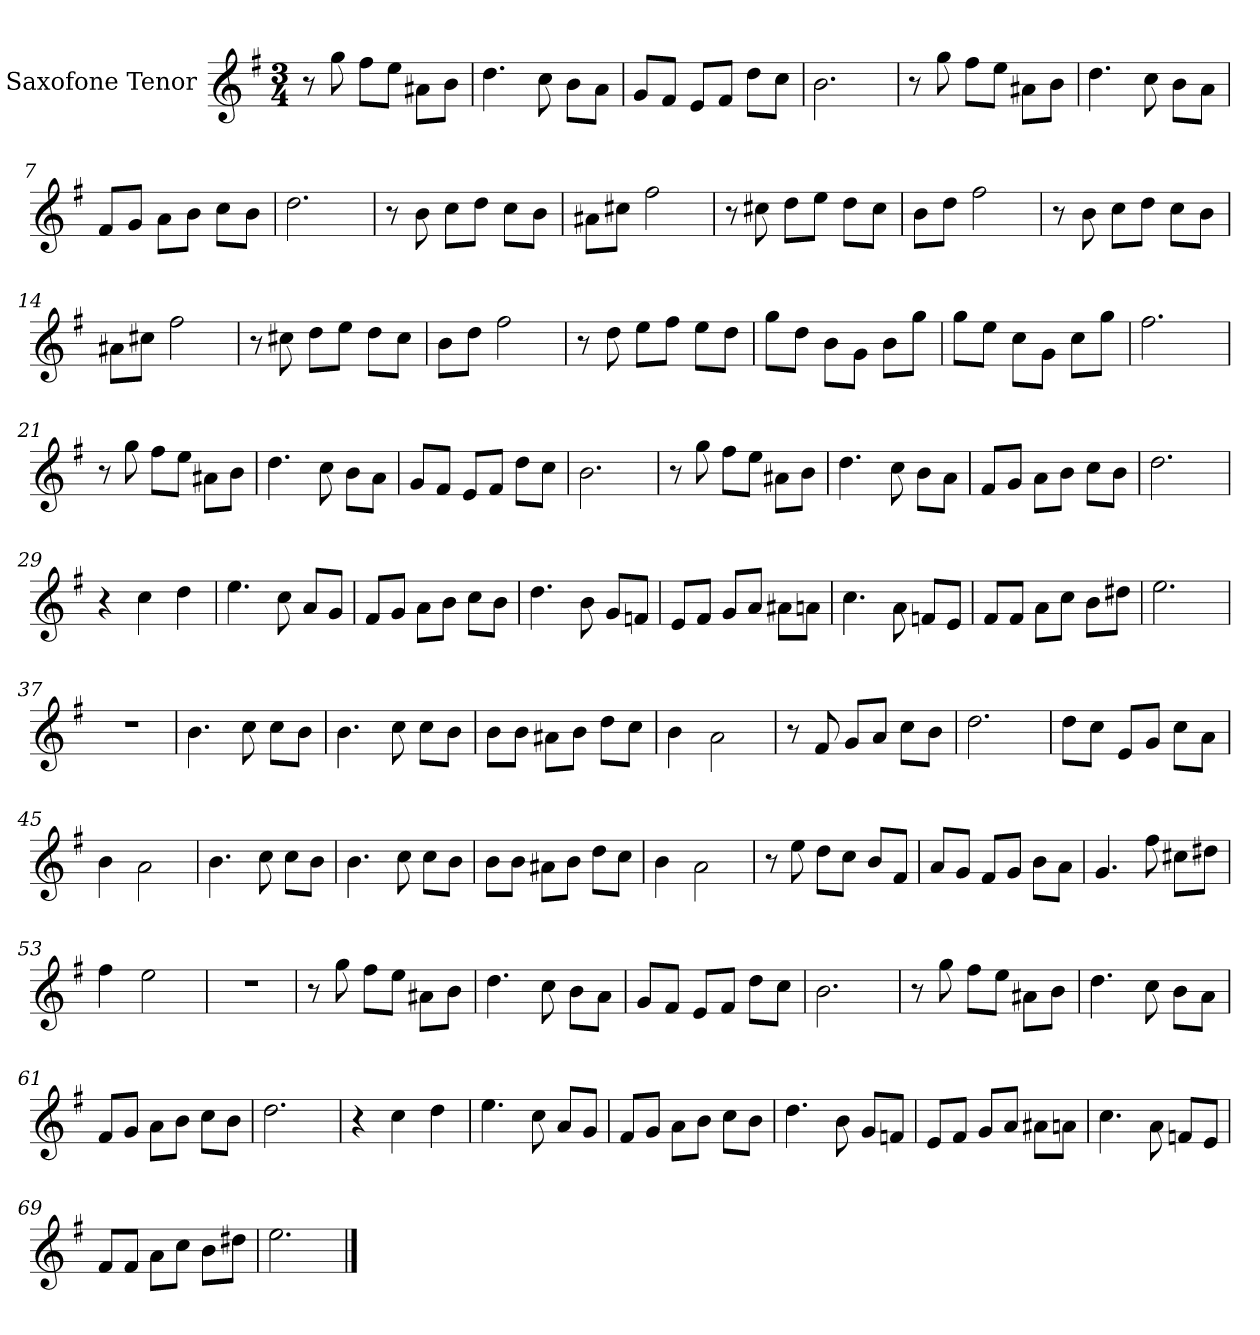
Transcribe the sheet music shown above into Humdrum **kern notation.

**kern
*part1
*staff1
*I"Saxofone Tenor
*I'Sax. Tn.
*clefG2
*ITrd8c14
*k[f#]
*M3/4
*MM75
=1
8r
8g\
8f#\L
8e\J
8A#X\L
8B\J
=2
4.d\
8c\
8B\L
8A\J
=3
8G/L
8F#/J
8E/L
8F#/J
8d\L
8c\J
=4
2.B\
=5
8r
8g\
8f#\L
8e\J
8A#X\L
8B\J
=6
4.d\
8c\
8B\L
8A\J
!!LO:LB:g=z
=7
8F#/L
8G/J
8A\L
8B\J
8c\L
8B\J
=8
2.d\
=9
8r
8B\
8c\L
8d\J
8c\L
8B\J
=10
8A#X\L
8c#X\J
2f#\
=11
8r
8c#X\
8d\L
8e\J
8d\L
8c#\J
=12
8B\L
8d\J
2f#\
=13
8r
8B\
8c\L
8d\J
8c\L
8B\J
!!LO:LB:g=z
=14
8A#X\L
8c#X\J
2f#\
=15
8r
8c#X\
8d\L
8e\J
8d\L
8c#\J
=16
8B\L
8d\J
2f#\
=17
8r
8d\
8e\L
8f#\J
8e\L
8d\J
=18
8g\L
8d\J
8B\L
8G\J
8B\L
8g\J
=19
8g\L
8e\J
8c\L
8G\J
8c\L
8g\J
=20
2.f#\
!!LO:LB:g=z
=21
8r
8g\
8f#\L
8e\J
8A#X\L
8B\J
=22
4.d\
8c\
8B\L
8A\J
=23
8G/L
8F#/J
8E/L
8F#/J
8d\L
8c\J
=24
2.B\
=25
8r
8g\
8f#\L
8e\J
8A#X\L
8B\J
=26
4.d\
8c\
8B\L
8A\J
=27
8F#/L
8G/J
8A\L
8B\J
8c\L
8B\J
!!LO:LB:g=z
=28
2.d\
=29
4r
4c\
4d\
=30
4.e\
8c\
8A/L
8G/J
=31
8F#/L
8G/J
8A\L
8B\J
8c\L
8B\J
=32
4.d\
8B\
8G/L
8Fn/J
=33
8E/L
8F#/J
8G/L
8A/J
8A#X\L
8An\J
=34
4.c\
8A\
8Fn/L
8E/J
!!LO:LB:g=z
=35
8F#/L
8F#/J
8A\L
8c\J
8B\L
8d#X\J
=36
2.e\
=37
2.r
=38
4.B\
8c\
8c\L
8B\J
=39
4.B\
8c\
8c\L
8B\J
=40
8B\L
8B\J
8A#X\L
8B\J
8d\L
8c\J
=41
4B\
2A\
=42
8r
8F#/
8G/L
8A/J
8c\L
8B\J
!!LO:LB:g=z
=43
2.d\
=44
8d\L
8c\J
8E/L
8G/J
8c\L
8A\J
=45
4B\
2A\
=46
4.B\
8c\
8c\L
8B\J
=47
4.B\
8c\
8c\L
8B\J
=48
8B\L
8B\J
8A#X\L
8B\J
8d\L
8c\J
=49
4B\
2A\
=50
8r
8e\
8d\L
8c\J
8B/L
8F#/J
!!LO:LB:g=z
=51
8A/L
8G/J
8F#/L
8G/J
8B\L
8A\J
=52
4.G/
8f#\
8c#X\L
8d#X\J
=53
4f#\
2e\
=54
2.r
=55
8r
8g\
8f#\L
8e\J
8A#X\L
8B\J
=56
4.d\
8c\
8B\L
8A\J
=57
8G/L
8F#/J
8E/L
8F#/J
8d\L
8c\J
=58
2.B\
!!LO:LB:g=z
=59
8r
8g\
8f#\L
8e\J
8A#X\L
8B\J
=60
4.d\
8c\
8B\L
8A\J
=61
8F#/L
8G/J
8A\L
8B\J
8c\L
8B\J
=62
2.d\
=63
4r
4c\
4d\
=64
4.e\
8c\
8A/L
8G/J
=65
8F#/L
8G/J
8A\L
8B\J
8c\L
8B\J
!!LO:LB:g=z
=66
4.d\
8B\
8G/L
8Fn/J
=67
8E/L
8F#/J
8G/L
8A/J
8A#X\L
8An\J
=68
4.c\
8A\
8Fn/L
8E/J
=69
8F#/L
8F#/J
8A\L
8c\J
8B\L
8d#X\J
=70
2.e\
==
*-
